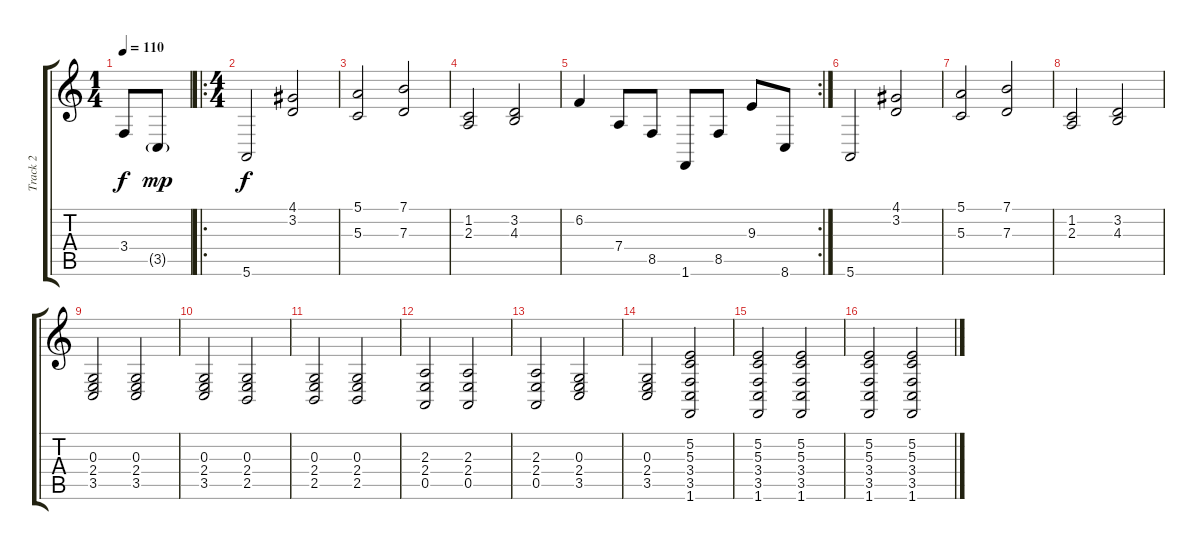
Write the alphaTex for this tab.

\track ("Track 2" "Track 2") {instrument acousticgrandpiano}
\staff {score tabs}
\tuning (E4 B3 G3 D3 A2 E2) {hide}
\ts (1 4)
\tempo 110
\clef g2
\ks c
3.4.8{dy f} 3.5{g}.8{dy mp} |
\ro
\ts (4 4)
5.6.2{dy f volume 12} (4.1 3.2).2 |
(5.1 5.3).2 (7.1 7.3).2 |
(1.2 2.3).2 (3.2 4.3).2 |
\rc 2
6.2.4 7.4.8 8.5.8 1.6.8 8.5.8 9.3.8 8.6.8 |
5.6.2 (4.1 3.2).2 |
(5.1 5.3).2 (7.1 7.3).2 |
(1.2 2.3).2 (3.2 4.3).2 |
(0.3 2.4 3.5).2{volume 12} (0.3 2.4 3.5).2 |
(0.3 2.4 3.5).2 (0.3 2.4 2.5).2 |
(0.3 2.4 2.5).2 (0.3 2.4 2.5).2 |
(2.3 2.4 0.5).2 (2.3 2.4 0.5).2 |
(2.3 2.4 0.5).2 (0.3 2.4 3.5).2 |
(0.3 2.4 3.5).2 (5.2 5.3 3.4 3.5 1.6).2 |
(5.2 5.3 3.4 3.5 1.6).2 (5.2 5.3 3.4 3.5 1.6).2 |
(5.2 5.3 3.4 3.5 1.6).2 (5.2 5.3 3.4 3.5 1.6).2
